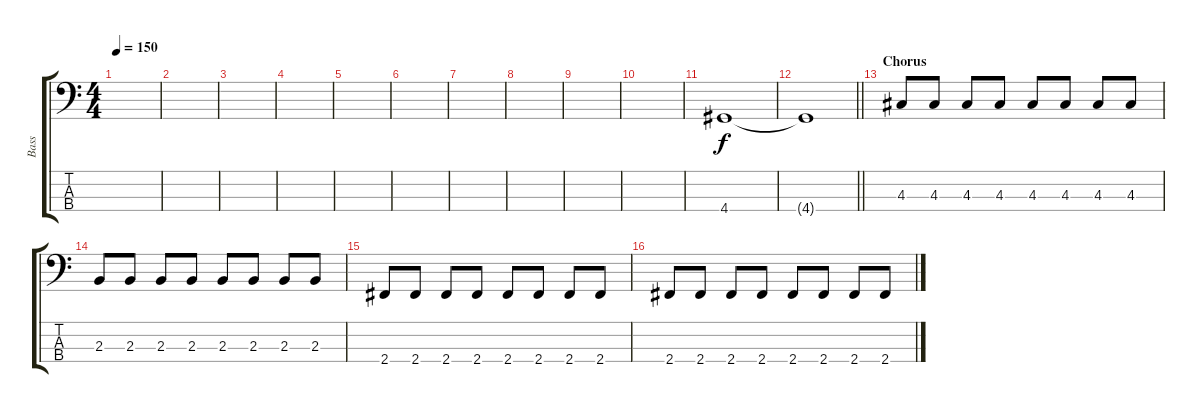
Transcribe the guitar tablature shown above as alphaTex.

\track ("Bass" "Bass") {instrument electricbassfinger}
\staff {score tabs}
\tuning (G2 D2 A1 E1) {hide}
\ts (4 4)
\tempo 150
\clef f4
\ks c
|
|
|
|
|
|
|
|
|
|
4.4.1{dy f} |
\barLineRight lightlight
4.4{t}.1 |
\section ("" "Chorus")
4.3.8 4.3.8 4.3.8 4.3.8 4.3.8 4.3.8 4.3.8 4.3.8 |
2.3.8 2.3.8 2.3.8 2.3.8 2.3.8 2.3.8 2.3.8 2.3.8 |
2.4.8 2.4.8 2.4.8 2.4.8 2.4.8 2.4.8 2.4.8 2.4.8 |
2.4.8 2.4.8 2.4.8 2.4.8 2.4.8 2.4.8 2.4.8 2.4.8
